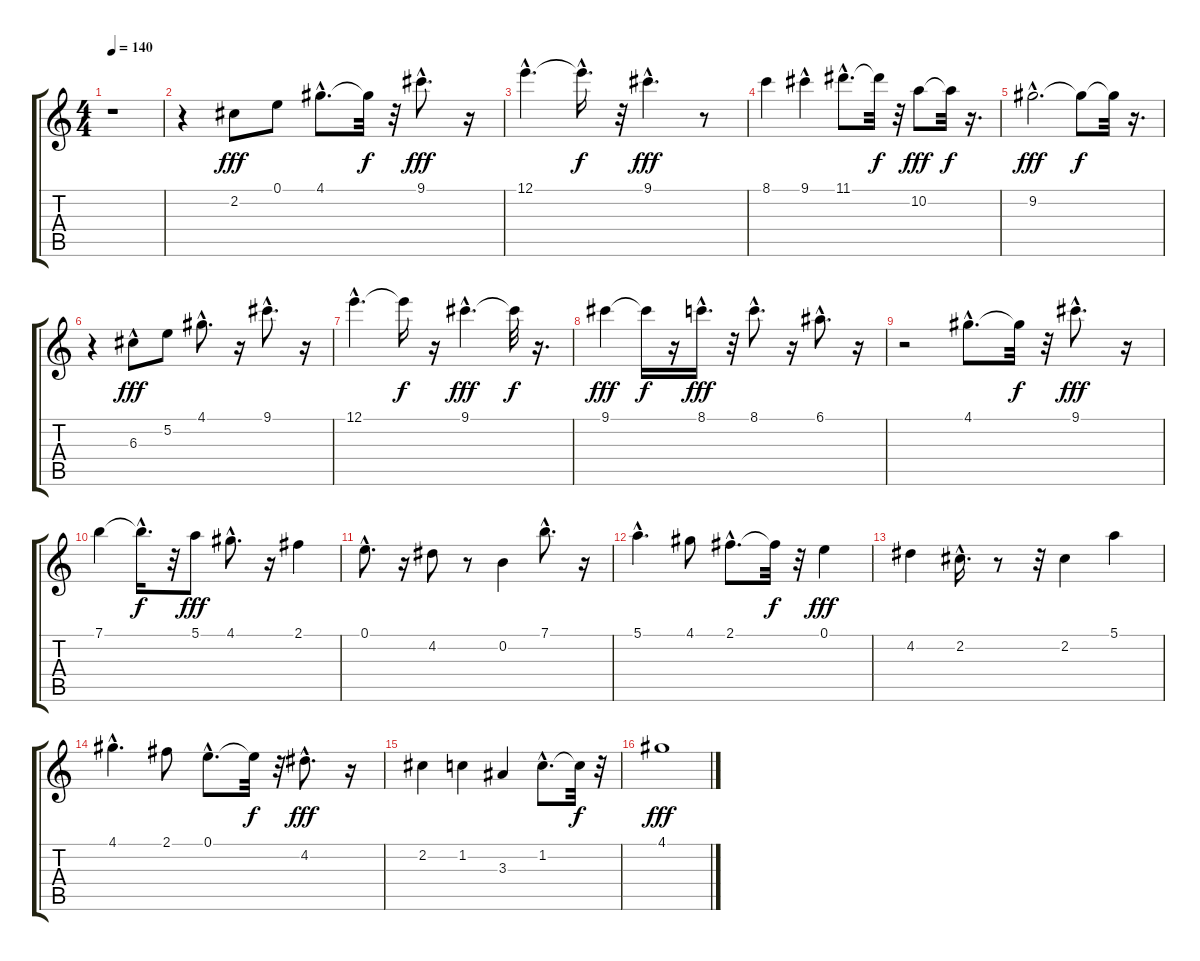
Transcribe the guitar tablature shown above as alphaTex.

\track "" {instrument electricbasspick}
\staff {score tabs}
\tuning (E4 B3 G3 D3 A2 E2) {hide}
\ts (4 4)
\tempo 140
\clef g2
\ks c
r.1{dy f} |
r.4 2.2.8{dy fff} 0.1.8 4.1{hac}.8{d} 4.1{t}.32{dy f} r.32 9.1{hac}.8{d dy fff} r.16 |
12.1{hac}.4{d} 12.1{hac t}.16{d dy f} r.32 9.1{hac}.4{d dy fff} r.8 |
8.1.4 9.1{hac}.4 11.1{hac}.8{d} 11.1{t}.32{dy f} r.32 10.2.8{dy fff} 10.2{t}.32{dy f} r.16{d} |
9.2{hac}.2{d dy fff} 9.2{t}.8{dy f} 9.2{t}.32 r.16{d} |
r.4 6.3{hac}.8{dy fff} 5.2.8 4.1{hac}.8{d} r.16 9.1{hac}.8{d} r.16 |
12.1{hac}.4{d} 12.1{t}.16{dy f} r.16 9.1{hac}.4{d dy fff} 9.1{t}.32{dy f} r.16{d} |
9.1.4{dy fff} 9.1{t}.16{dy f} r.16 8.1{hac}.16{d dy fff} r.32 8.1{hac}.8{d} r.16 6.1{hac}.8{d} r.16 |
r.2 4.1{hac}.8{d} 4.1{t}.32{dy f} r.32 9.1{hac}.8{d dy fff} r.16 |
7.1.4 7.1{hac t}.16{d dy f} r.32 5.1.8{dy fff} 4.1{hac}.8{d} r.16 2.1.4 |
0.1{hac}.8{d} r.16 4.2.8 r.8 0.2.4 7.1{hac}.8{d} r.16 |
5.1{hac}.4{d} 4.1.8 2.1{hac}.8{d} 2.1{t}.32{dy f} r.32 0.1.4{dy fff} |
4.2.4 2.2{hac}.16{d} r.8 r.32 2.2.4 5.1.4 |
4.1{hac}.4{d} 2.1.8 0.1{hac}.8{d} 0.1{t}.32{dy f} r.32 4.2{hac}.8{d dy fff} r.16 |
2.2.4 1.2.4 3.3.4 1.2{hac}.8{d} 1.2{t}.32{dy f} r.32 |
4.1.1{dy fff}
